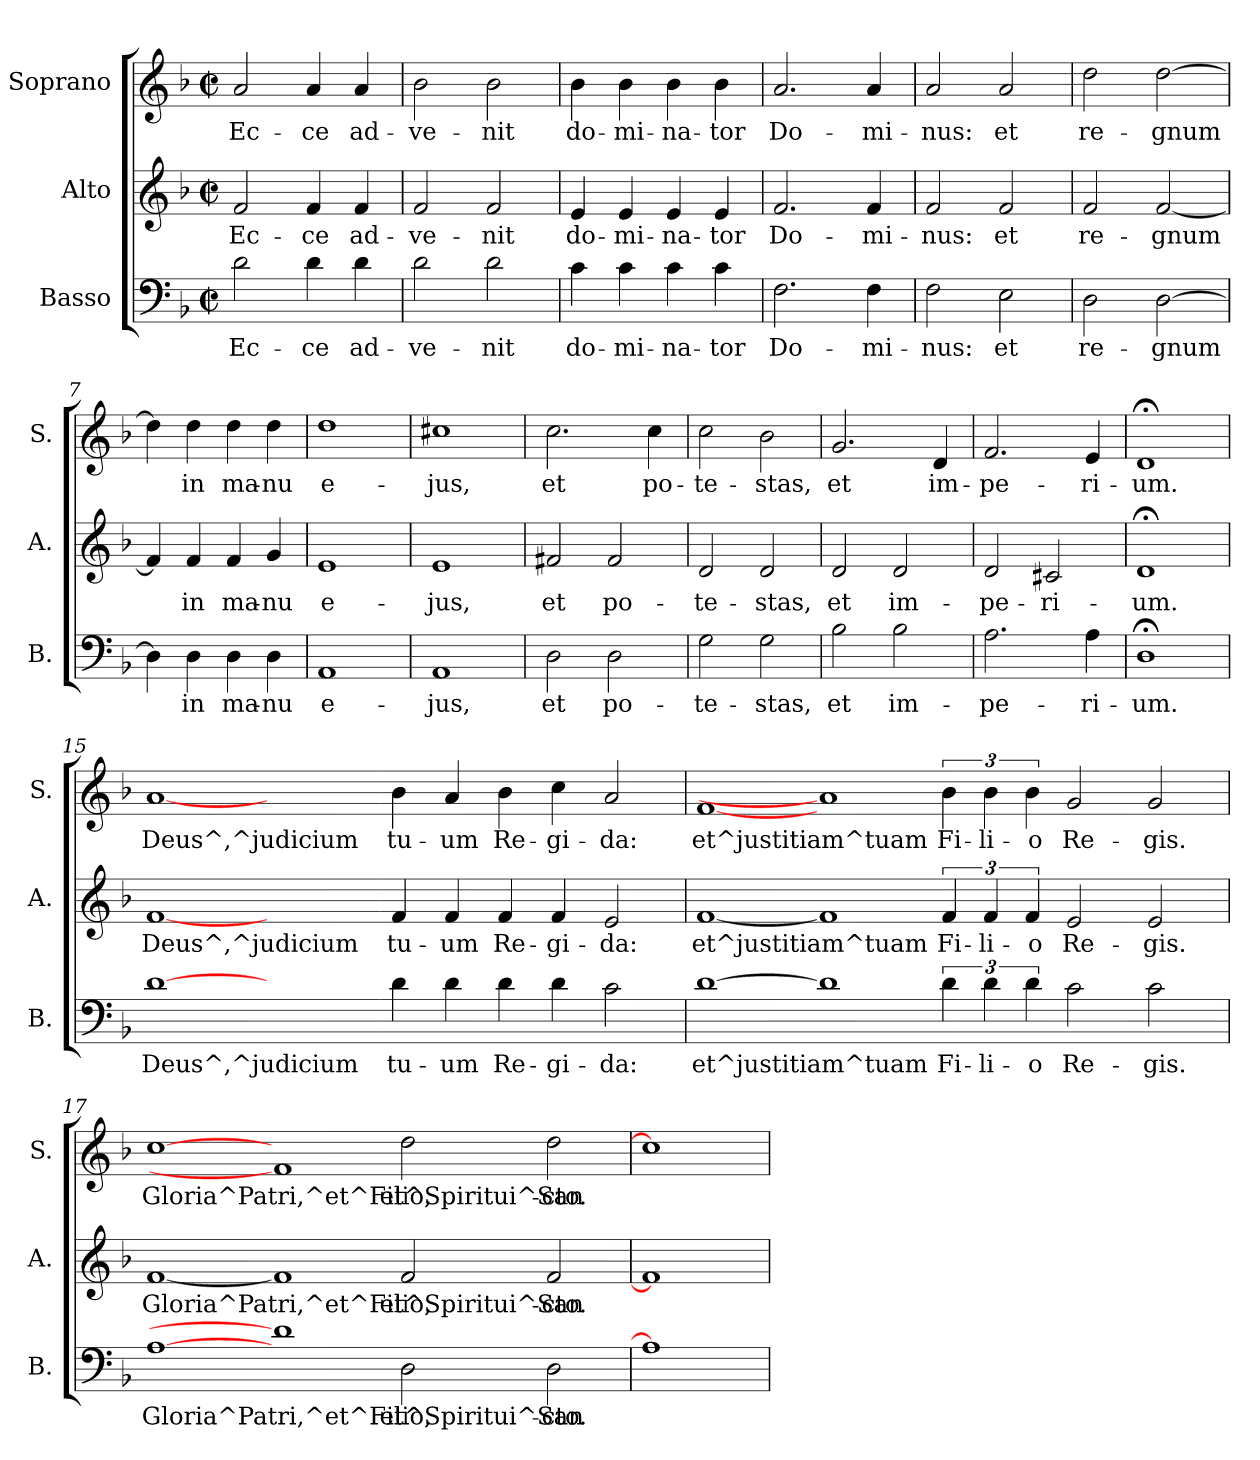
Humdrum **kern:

**kern	**text	**kern	**text	**kern	**text
*part3	*part3	*part2	*part2	*part1	*part1
*staff3	*staff3	*staff2	*staff2	*staff1	*staff1
*I"Basso	*	*I"Alto	*	*I"Soprano	*
*I'B.	*	*I'A.	*	*I'S.	*
!!LO:PB:g=z
*stria5	*	*stria5	*	*stria5	*
*clefF4	*	*clefG2	*	*clefG2	*
*k[b-]	*	*k[b-]	*	*k[b-]	*
*F:	*	*F:	*	*F:	*
*M2/2	*	*M2/2	*	*M2/2	*
*met(c|)	*	*met(c|)	*	*met(c|)	*
=1	=1	=1	=1	=1	=1
!	!LO:LY:b:cj	!	!LO:LY:b:cj	!	!LO:LY:b:cj
2d\	Ec-	2f/	Ec-	2a/	Ec-
!	!LO:LY:b:cj	!	!LO:LY:b:cj	!	!LO:LY:b:cj
4d\	-ce	4f/	-ce	4a/	-ce
!	!LO:LY:b:cj	!	!LO:LY:b:cj	!	!LO:LY:b:cj
4d\	ad-	4f/	ad-	4a/	ad-
=2	=2	=2	=2	=2	=2
!	!LO:LY:b:cj	!	!LO:LY:b:cj	!	!LO:LY:b:cj
2d\	-ve-	2f/	-ve-	2b-\	-ve-
!	!LO:LY:b:cj	!	!LO:LY:b:cj	!	!LO:LY:b:cj
2d\	-nit	2f/	-nit	2b-\	-nit
=3	=3	=3	=3	=3	=3
!	!LO:LY:b:cj	!	!LO:LY:b:cj	!	!LO:LY:b:cj
4c\	do-	4e/	do-	4b-\	do-
!	!LO:LY:b:cj	!	!LO:LY:b:cj	!	!LO:LY:b:cj
4c\	-mi-	4e/	-mi-	4b-\	-mi-
!	!LO:LY:b:cj	!	!LO:LY:b:cj	!	!LO:LY:b:cj
4c\	-na-	4e/	-na-	4b-\	-na-
!	!LO:LY:b:cj	!	!LO:LY:b:cj	!	!LO:LY:b:cj
4c\	-tor	4e/	-tor	4b-\	-tor
=4	=4	=4	=4	=4	=4
!	!LO:LY:b:cj	!	!LO:LY:b:cj	!	!LO:LY:b:cj
2.F\	Do-	2.f/	Do-	2.a/	Do-
!	!LO:LY:b:cj	!	!LO:LY:b:cj	!	!LO:LY:b:cj
4F\	-mi-	4f/	-mi-	4a/	-mi-
=5	=5	=5	=5	=5	=5
!	!LO:LY:b:cj	!	!LO:LY:b:cj	!	!LO:LY:b:cj
2F\	-nus:	2f/	-nus:	2a/	-nus:
!	!LO:LY:b:cj	!	!LO:LY:b:cj	!	!LO:LY:b:cj
2E\	et	2f/	et	2a/	et
!!LO:LB:g=z
=6	=6	=6	=6	=6	=6
!	!LO:LY:b:cj	!	!LO:LY:b:cj	!	!LO:LY:b:cj
2D\	re-	2f/	re-	2dd\	re-
!	!LO:LY:b:cj	!	!LO:LY:b:cj	!	!LO:LY:b:cj
[>2D\	-gnum	[<2f/	-gnum	[>2dd\	-gnum
=7	=7	=7	=7	=7	=7
!	!LO:LY:b:cj	!	!LO:LY:b:cj	!	!LO:LY:b:cj
4D\]	.	4f/]	.	4dd\]	.
!	!LO:LY:b:cj	!	!LO:LY:b:cj	!	!LO:LY:b:cj
4D\	in	4f/	in	4dd\	in
!	!LO:LY:b:cj	!	!LO:LY:b:cj	!	!LO:LY:b:cj
4D\	ma-	4f/	ma-	4dd\	ma-
!	!LO:LY:b:cj	!	!LO:LY:b:cj	!	!LO:LY:b:cj
4D\	-nu	4g/	-nu	4dd\	-nu
=8	=8	=8	=8	=8	=8
!	!LO:LY:b:cj	!	!LO:LY:b:cj	!	!LO:LY:b:cj
1AA	e-	1e	e-	1dd	e-
=9	=9	=9	=9	=9	=9
!	!LO:LY:b:cj	!	!LO:LY:b:cj	!	!LO:LY:b:cj
1AA	-jus,	1e	-jus,	1cc#X	-jus,
=10	=10	=10	=10	=10	=10
!	!LO:LY:b:cj	!	!LO:LY:b:cj	!	!LO:LY:b:cj
2D\	et	2f#X/	et	2.cc\	et
!	!LO:LY:b:cj	!	!LO:LY:b:cj	!	!
2D\	po-	2f#/	po-	.	.
!	!	!	!	!	!LO:LY:b:cj
.	.	.	.	4cc\	po-
!!LO:LB:g=z
=11	=11	=11	=11	=11	=11
!	!LO:LY:b:cj	!	!LO:LY:b:cj	!	!LO:LY:b:cj
2G\	-te-	2d/	-te-	2cc\	-te-
!	!LO:LY:b:cj	!	!LO:LY:b:cj	!	!LO:LY:b:cj
2G\	-stas,	2d/	-stas,	2b-\	-stas,
=12	=12	=12	=12	=12	=12
!	!LO:LY:b:cj	!	!LO:LY:b:cj	!	!LO:LY:b:cj
2B-\	et	2d/	et	2.g/	et
!	!LO:LY:b:cj	!	!LO:LY:b:cj	!	!
2B-\	im-	2d/	im-	.	.
!	!	!	!	!	!LO:LY:b:cj
.	.	.	.	4d/	im-
=13	=13	=13	=13	=13	=13
!	!LO:LY:b:cj	!	!LO:LY:b:cj	!	!LO:LY:b:cj
2.A\	-pe-	2d/	-pe-	2.f/	-pe-
!	!	!	!LO:LY:b:cj	!	!
.	.	2c#X/	-ri-	.	.
!	!LO:LY:b:cj	!	!	!	!LO:LY:b:cj
4A\	-ri-	.	.	4e/	-ri-
=14	=14	=14	=14	=14	=14
!	!LO:LY:b:cj	!	!LO:LY:b:cj	!	!LO:LY:b:cj
1D;<	-um.	1d;<	-um.	1d;<	-um.
!!LO:PB:g=z
=15!	=15!	=15!	=15!	=15!	=15!
!	!LO:LY:b:cj	!	!LO:LY:b:cj	!	!LO:LY:b:cj
[1d	Deus^,^judicium	[1f	Deus^,^judicium	[1a	Deus^,^judicium
1ryy	.	1ryy	.	1ryy	.
!	!LO:LY:b:cj	!	!LO:LY:b:cj	!	!LO:LY:b:cj
4d\	tu-	4f/	tu-	4b-\	tu-
!	!LO:LY:b:cj	!	!LO:LY:b:cj	!	!LO:LY:b:cj
4d\	-um	4f/	-um	4a/	-um
!	!LO:LY:b:cj	!	!LO:LY:b:cj	!	!LO:LY:b:cj
4d\	Re-	4f/	Re-	4b-\	Re-
!	!LO:LY:b:cj	!	!LO:LY:b:cj	!	!LO:LY:b:cj
4d\	-gi-	4f/	-gi-	4cc\	-gi-
!	!LO:LY:b:cj	!	!LO:LY:b:cj	!	!LO:LY:b:cj
2c\	-da:	2e/	-da:	2a/	-da:
=16	=16	=16	=16	=16	=16
!	!LO:LY:b:cj	!	!LO:LY:b:cj	!	!LO:LY:b:cj
[1d	et^justitiam^tuam	[1f	et^justitiam^tuam	[1f	et^justitiam^tuam
1d]	.	1f]	.	1a]	.
!	!LO:LY:b:cj	!	!LO:LY:b:cj	!	!LO:LY:b:cj
6d\	Fi-	6f/	Fi-	6b-\	Fi-
!	!LO:LY:b:cj	!	!LO:LY:b:cj	!	!LO:LY:b:cj
6d\	-li-	6f/	-li-	6b-\	-li-
!	!LO:LY:b:cj	!	!LO:LY:b:cj	!	!LO:LY:b:cj
6d\	-o	6f/	-o	6b-\	-o
!	!LO:LY:b:cj	!	!LO:LY:b:cj	!	!LO:LY:b:cj
2c\	Re-	2e/	Re-	2g/	Re-
!	!LO:LY:b:cj	!	!LO:LY:b:cj	!	!LO:LY:b:cj
2c\	-gis.	2e/	-gis.	2g/	-gis.
!!LO:LB:g=z
=17	=17	=17	=17	=17	=17
!	!LO:LY:b:cj	!	!LO:LY:b:cj	!	!LO:LY:b:cj
[1A	Gloria^Patri,^et^Filio,	[1f	Gloria^Patri,^et^Filio,	[1cc	Gloria^Patri,^et^Filio,
1d]	.	1f]	.	1f]	.
!	!LO:LY:b:cj	!	!LO:LY:b:cj	!	!LO:LY:b:cj
2D\	et^Spiritui^San-	2f/	et^Spiritui^San-	2dd\	et^Spiritui^San-
!	!LO:LY:b:cj	!	!LO:LY:b:cj	!	!LO:LY:b:cj
2D\	-cto.	2f/	-cto.	2dd\	-cto.
=18	=18	=18	=18	=18	=18
1A]	.	1f]	.	1cc]	.
=	=	=	=	=	=
*-	*-	*-	*-	*-	*-
